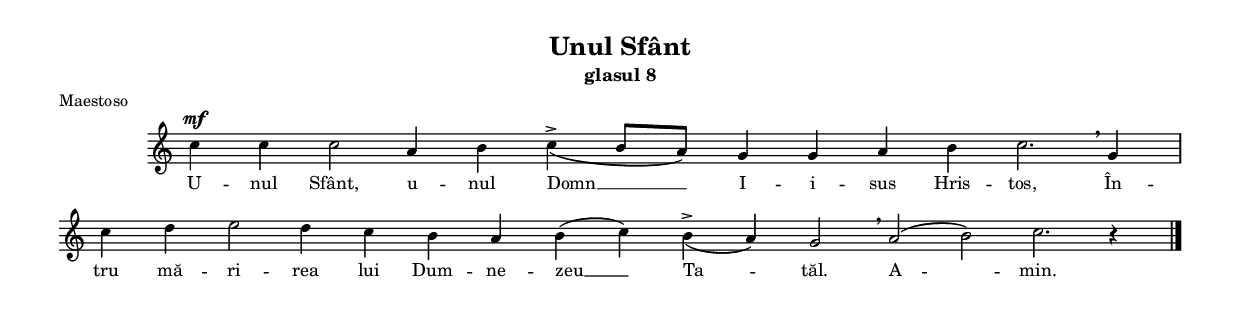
\version "2.19.80"
\include "defines.ly"
\include "preamble.ly"

\header {
  title = "Unul Sfânt"
  subtitle = "glasul 8"
  meter = "Maestoso"
}

global = {
  \globalPreamble
  \key c \major
  \override Staff.TimeSignature.stencil = #ly:text-interface::print
  \override Staff.TimeSignature.text = ""
}

monoWords = \lyricmode {
  U -- nul Sfânt, u -- nul Domn __ I -- i -- sus Hris -- tos,
  În -- tru mă -- ri -- rea lui Dum -- ne -- zeu __ Ta -- tăl. A -- min.
}

monoMusic = \relative c' {
  \cadenzaOn

  c'4^\mf c4 c2 a4 b4 c4_(\accent b8[ a8)] g4 g4 a4 b4 c2. \breathe
  g4 \bar "|" c4 d4 e2 d4 c4 b4 a4 b4( c4) b4_(\accent a4) g2 \breathe
  a2( b2) c2. r4 \bar "|."
}

\version "2.19.80"
myScore = \new Score \with {
  \override SpacingSpanner.shortest-duration-space = #myNoteSpacing
} <<
  \new Staff { \global \monoMusic }
  \addlyrics { \monoWords }
>>

\score {
  \myScore
  \layout { }
  \midi {
    \midiTempo
    \context {
      \Voice
      \remove "Dynamic_performer"
    }
  }
}

